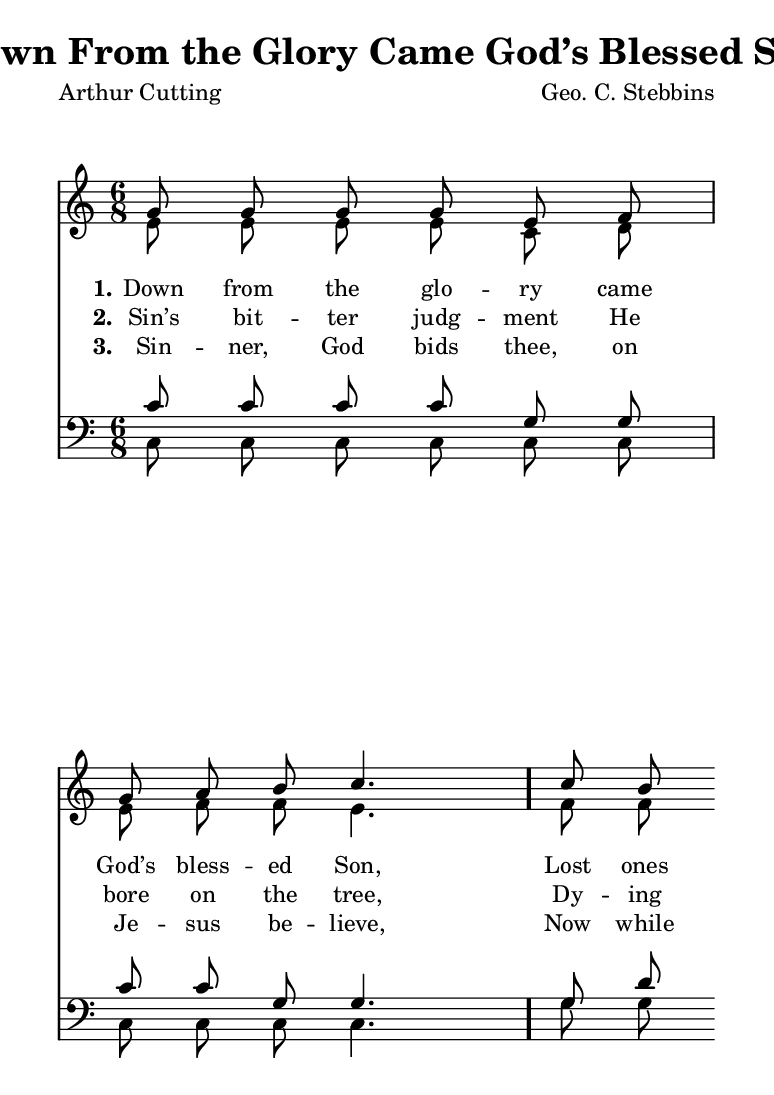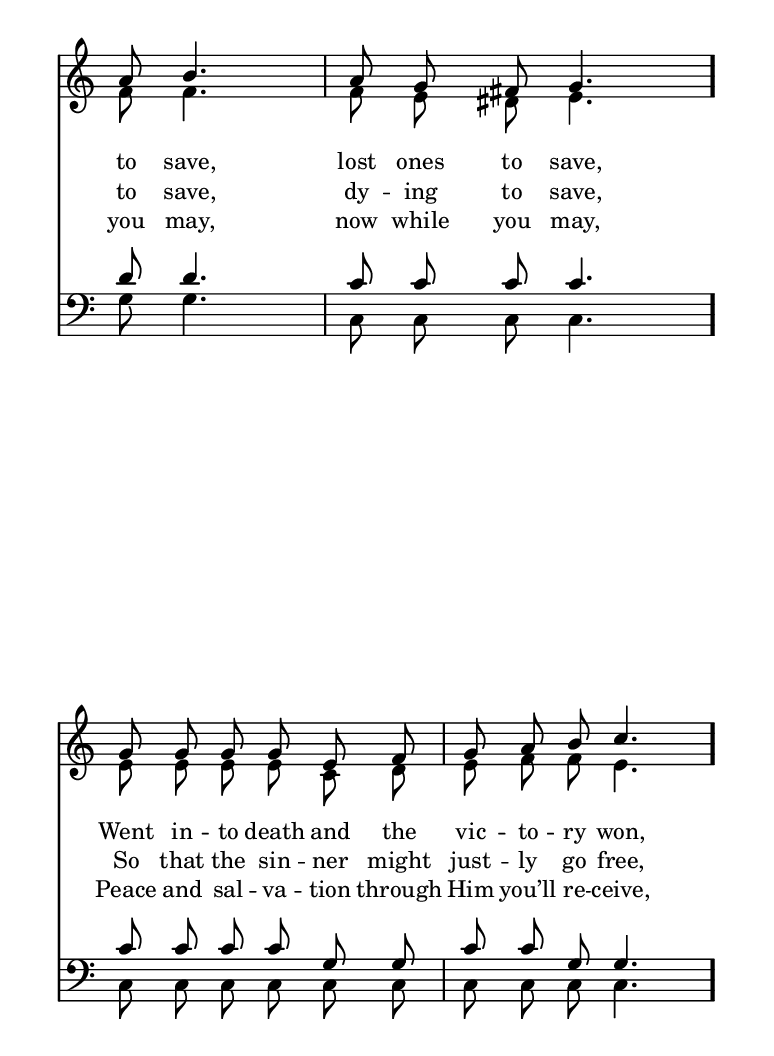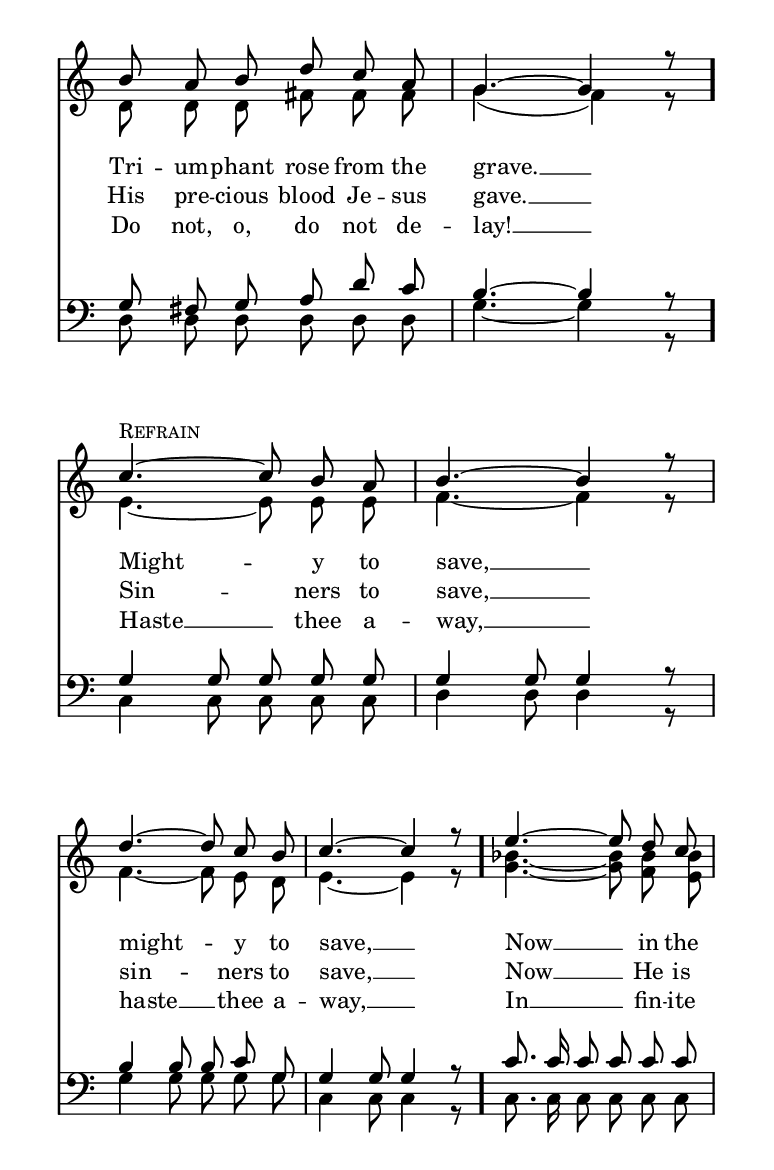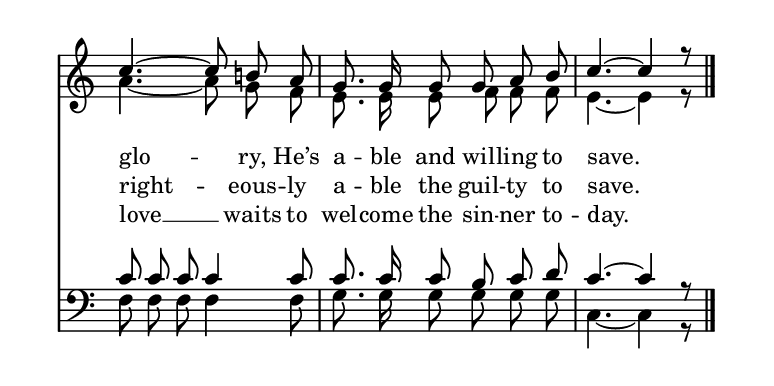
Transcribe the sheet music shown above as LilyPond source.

\include "common/global.ily"
\paper {
  \include "common/paper.ily"
  %ragged-bottom = ##t
  ragged-last-bottom = ##t
  systems-per-page = ##f
  page-count = ##f
}

\header{
  hymnnumber = "80"
  title = "Down From the Glory Came God’s Blessed Son"
  tunename = "Jesus Is Calling"
  meter = ""
  poet = "Arthur Cutting"
  composer = "Geo. C. Stebbins"
  %copyright = ""
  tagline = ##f
}

% for fermata in MIDI
ta = { \tempo 4=66 }
tb = { \tempo 4=44 }

patternAA = { c8 c8 c8 c8 c8 c8 | c8 c8 c8 c4. }

patternBA = { c8 c8 c8 c4. }

patternCA = { c8 c8 c8 c8 c8 c8 | c4. c4 c8 }

patternDA = { c4. ~ c8 c8 c8 | c4. ~ c4 c8 }
patternDB = { c4 c8 c8 c8 c8 | c4 c8 c4 c8 }

patternEA = { c4. ~ c8 c8 c8 | c4. ~ c8 c8 c8 | c8. c16 c8 c8 c8 c8 | c4. ~ c4 c8 }
patternEB = { c8. c16 c8 c8 c8 c8 | c8 c8 c8 c4 c8 | c8. c16 c8 c8 c8 c8 | c4. ~ c4 c8 }

global = {
  \include "common/overrides.ily"
  \override Staff.TimeSignature.style = #'()
  \time 6/8
  \override Score.MetronomeMark.transparent = ##t % hide all fermata changes too
  \ta
  \key c \major
  %\partial 4
  \autoBeamOff
}

notesSoprano = {
\global
\relative c'' {

  \changePitch \patternAA { g g g g e f | g a b c }
  \changePitch \patternBA { c b a b | a g fis g }
  \changePitch \patternAA { g g g g e f | g a b c }
  \changePitch \patternCA { b a b d c a | g ~ g r }

  << s^\markup { \small \caps "Refrain" }
  \changePitch \patternDA { c c b a | b b r | d d c b | c c r } >>
  \changePitch \patternEA { e e d c | c c b! a | g g g g a b | c c r }

  \bar "|."

}
}

notesAlto = {
\global
\relative e' {

  \changePitch \patternAA { e e e e c d | e f f e }
  \changePitch \patternBA { f f f f | f e dis e }
  \changePitch \patternAA { e e e e c d | e f f e }
  \changePitch \patternCA { d d d fis fis fis | g( f) r }

  \changePitch \patternDA { e e e e | f f r | f f e d | e e r }
  \changePitch \patternEA { < bes' g > ~ < bes g > < bes f > < bes e, > | a a g f | e e e f f f | e e r }

}
}

notesTenor = {
\global
\relative a {

  \changePitch \patternAA { c c c c g g | c c g g }
  \changePitch \patternBA { g d' d d | c c c c }
  \changePitch \patternAA { c c c c g g | c c g g }
  \changePitch \patternCA { g fis g a d c | b ~ b r }

  \changePitch \patternDB { g g g g g | g g g r | b b b c g | g g g r }
  \changePitch \patternEB { c c c c c c | c c c c c | c c c b c d | c c r }

}
}

notesBass = {
\global
\relative f {

  \changePitch \patternAA { c c c c c c | c c c c }
  \changePitch \patternBA { g' g g g | c, c c c }
  \changePitch \patternAA { c c c c c c | c c c c }
  \changePitch \patternCA { d d d d d d | g ~ g r }

  \changePitch \patternDB { c, c c c c | d d d r | g g g g g | c, c c r }
  \changePitch \patternEB { c c c c c c | f f f f f | g g g g g g | c, c r }

}
}

RefrainA = \lyricmode {

Might -- y to save, __ { \break } might -- y to save, __ \bar "."
Now __ in the { \pageBreak } glo -- ry, He’s a -- ble and wil -- ling to save. \bar "."

}

RefrainB = \lyricmode {

Sin -- ners to save, __ sin -- ners to save, __
Now __ He is right -- eous -- ly a -- ble the guil -- ty to save.

}

RefrainC = \lyricmode {

Haste __ thee a -- way, __ haste __ thee a -- way, __
In __ fin -- ite love __ waits to wel -- come the sin -- ner to -- day.

}

wordsA = \lyricmode {
\set stanza = "1."

Down from the glo -- ry came God’s bless -- ed Son, \bar "."
Lost ones { \break } to save, lost ones to save, \bar "."
Went in -- to death and the vic -- to -- ry won, \bar "." { \break }
Tri -- um -- phant rose from the grave. __ \bar "."

\RefrainA

}

wordsB = \lyricmode {
\set stanza = "2."

Sin’s bit -- ter judg -- ment He bore on the tree,
Dy -- ing to save, dy -- ing to save,
So that the sin -- ner might just -- ly go free,
His pre -- cious blood Je -- sus gave. __

\RefrainB

}

wordsC = \lyricmode {
\set stanza = "3."

Sin -- ner, God bids thee, on Je -- sus be -- lieve,
Now while you may, now while you may,
Peace and sal -- va -- tion through Him you’ll re -- ceive,
Do not, o, do not de -- lay! __

\RefrainC

}

\score {
  \context ChoirStaff <<
    \context Staff = upper <<
      \set ChoirStaff.systemStartDelimiter = #'SystemStartBar
      \context Voice  = sopranos { \voiceOne << \notesSoprano >> }
      \context Voice  = altos { \voiceTwo << \notesAlto >> }
      \context Lyrics = one   \lyricsto sopranos \wordsA
      \context Lyrics = two   \lyricsto sopranos \wordsB
      \context Lyrics = three \lyricsto sopranos \wordsC
    >>
    \context Staff = men <<
      \clef bass
      \context Voice  = tenors { \voiceOne << \notesTenor >> }
      \context Voice  = basses { \voiceTwo << \notesBass >> }
    >>
  >>
  \layout {
    \include "common/layout.ily"
  }
  \midi{
    \include "common/midi.ily"
  }
}

\version "2.18.0"  % necessary for upgrading to future LilyPond versions.

% vi:set et ts=2 sw=2 ai nocindent syntax=lilypond:
